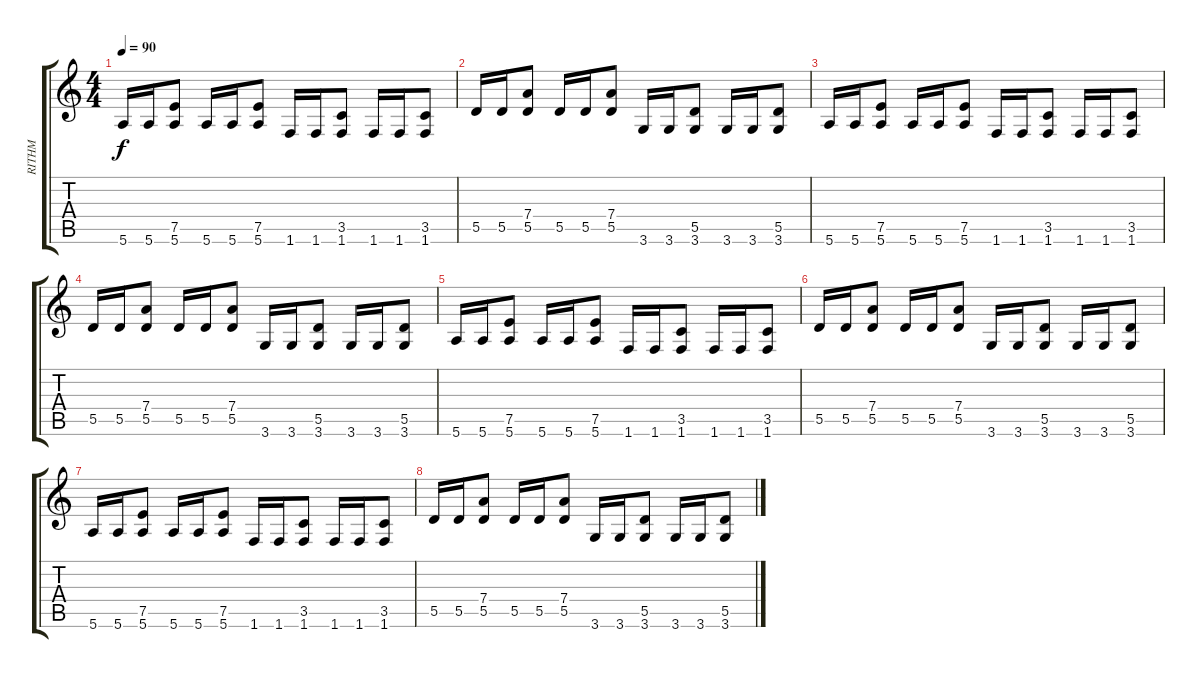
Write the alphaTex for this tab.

\track ("RITHM" "RITHM") {instrument distortionguitar}
\staff {score tabs}
\tuning (E4 B3 G3 D3 A2 E2) {hide}
\ts (4 4)
\tempo 90
\clef g2
\ks c
5.6.16{dy f instrument distortionguitar} 5.6.16 (7.5 5.6).8 5.6.16 5.6.16 (7.5 5.6).8 1.6.16 1.6.16 (3.5 1.6).8 1.6.16 1.6.16 (3.5 1.6).8 |
5.5.16 5.5.16 (7.4 5.5).8 5.5.16 5.5.16 (7.4 5.5).8 3.6.16 3.6.16 (5.5 3.6).8 3.6.16 3.6.16 (5.5 3.6).8 |
5.6.16 5.6.16 (7.5 5.6).8 5.6.16 5.6.16 (7.5 5.6).8 1.6.16 1.6.16 (3.5 1.6).8 1.6.16 1.6.16 (3.5 1.6).8 |
5.5.16 5.5.16 (7.4 5.5).8 5.5.16 5.5.16 (7.4 5.5).8 3.6.16 3.6.16 (5.5 3.6).8 3.6.16 3.6.16 (5.5 3.6).8 |
5.6.16 5.6.16 (7.5 5.6).8 5.6.16 5.6.16 (7.5 5.6).8 1.6.16 1.6.16 (3.5 1.6).8 1.6.16 1.6.16 (3.5 1.6).8 |
5.5.16 5.5.16 (7.4 5.5).8 5.5.16 5.5.16 (7.4 5.5).8 3.6.16 3.6.16 (5.5 3.6).8 3.6.16 3.6.16 (5.5 3.6).8 |
5.6.16 5.6.16 (7.5 5.6).8 5.6.16 5.6.16 (7.5 5.6).8 1.6.16 1.6.16 (3.5 1.6).8 1.6.16 1.6.16 (3.5 1.6).8 |
5.5.16 5.5.16 (7.4 5.5).8 5.5.16 5.5.16 (7.4 5.5).8 3.6.16 3.6.16 (5.5 3.6).8 3.6.16 3.6.16 (5.5 3.6).8
